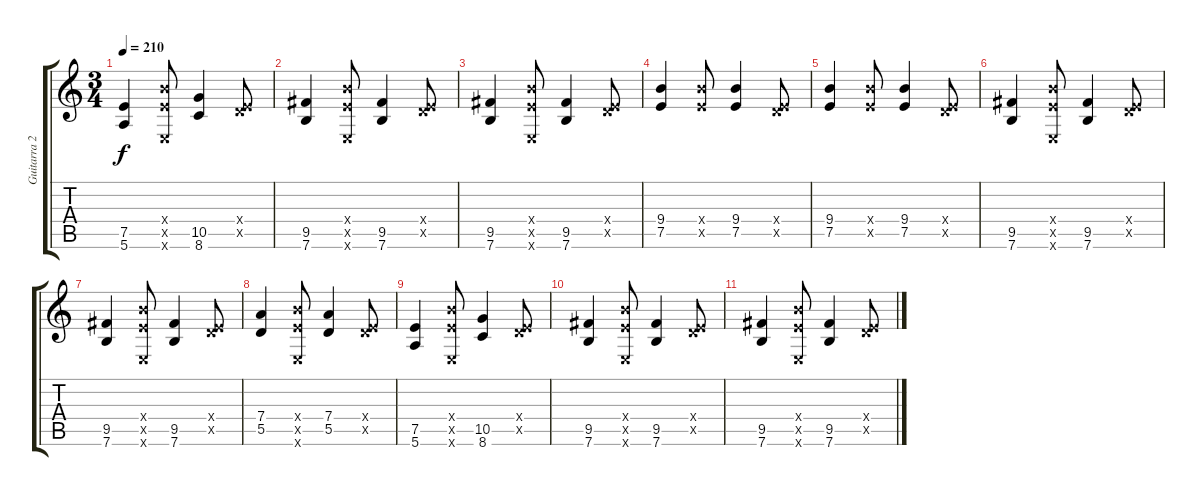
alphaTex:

\track ("Guitarra 2" "Guitarra 2") {instrument distortionguitar}
\staff {score tabs}
\tuning (E4 B3 G3 D3 A2 E2) {hide}
\ts (3 4)
\tempo 210
\clef g2
\ks c
(7.5 5.6).4{dy f} (9.4{x} 7.5{x} 0.6{x}).8 (10.5 8.6).4 (0.4{x} 7.5{x}).8 |
(9.5 7.6).4 (9.4{x} 7.5{x} 0.6{x}).8 (9.5 7.6).4 (0.4{x} 7.5{x}).8 |
(9.5 7.6).4 (9.4{x} 7.5{x} 0.6{x}).8 (9.5 7.6).4 (0.4{x} 7.5{x}).8 |
(9.4 7.5).4 (9.4{x} 7.5{x}).8 (9.4 7.5).4 (0.4{x} 7.5{x}).8 |
(9.4 7.5).4 (9.4{x} 7.5{x}).8 (9.4 7.5).4 (0.4{x} 7.5{x}).8 |
(9.5 7.6).4 (9.4{x} 7.5{x} 0.6{x}).8 (9.5 7.6).4 (0.4{x} 7.5{x}).8 |
(9.5 7.6).4 (9.4{x} 7.5{x} 0.6{x}).8 (9.5 7.6).4 (0.4{x} 7.5{x}).8 |
(7.4 5.5).4 (9.4{x} 7.5{x} 0.6{x}).8 (7.4 5.5).4 (0.4{x} 7.5{x}).8 |
(7.5 5.6).4 (9.4{x} 7.5{x} 0.6{x}).8 (10.5 8.6).4 (0.4{x} 7.5{x}).8 |
(9.5 7.6).4 (9.4{x} 7.5{x} 0.6{x}).8 (9.5 7.6).4 (0.4{x} 7.5{x}).8 |
(9.5 7.6).4 (9.4{x} 7.5{x} 0.6{x}).8 (9.5 7.6).4 (0.4{x} 7.5{x}).8
